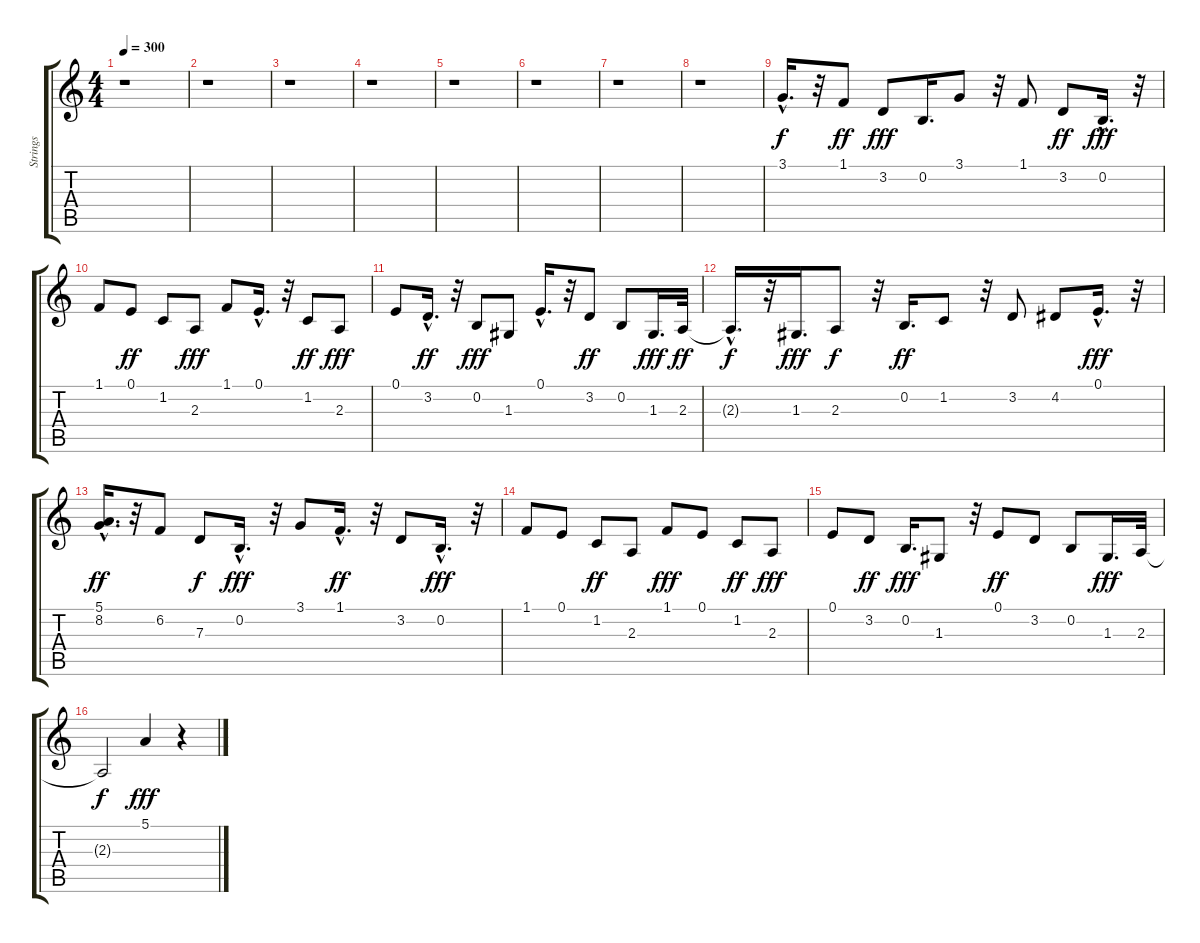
\track ("Strings" "Strings") {instrument stringensemble1}
\staff {score tabs}
\tuning (E4 B3 G3 D3 A2 E2) {hide}
\ts (4 4)
\tempo 300
\clef g2
\ks c
r.1{dy fff} |
r.1 |
r.1 |
r.1 |
r.1 |
r.1 |
r.1 |
r.1 |
3.1{hac}.16{d dy f} r.32 1.1.8{dy ff} 3.2.8{dy fff} 0.2.16{d} 3.1.8 r.32 1.1.8 3.2.8{dy ff} 0.2{hac}.16{d dy fff} r.32 |
1.1.8 0.1.8{dy ff} 1.2.8 2.3.8{dy fff} 1.1.8 0.1{hac}.16{d} r.32 1.2.8{dy ff} 2.3.8{dy fff} |
0.1.8 3.2{hac}.16{d dy ff} r.32 0.2.8{dy fff} 1.3.8 0.1{hac}.16{d} r.32 3.2.8{dy ff} 0.2.8 1.3.16{d dy fff} 2.3.32{dy ff} |
2.3{hac t}.16{d dy f} r.32 1.3.16{d dy fff} 2.3.8{dy f} r.32 0.2.16{d dy ff} 1.2.8 r.32 3.2.8 4.2.8 0.1{hac}.16{d dy fff} r.32 |
(5.1 8.2{hac}).16{d dy ff} r.32 6.2.8 7.3.8{dy f} 0.2{hac}.16{d dy fff} r.32 3.1.8 1.1{hac}.16{d dy ff} r.32 3.2.8 0.2{hac}.16{d dy fff} r.32 |
1.1.8 0.1.8 1.2.8{dy ff} 2.3.8 1.1.8{dy fff} 0.1.8 1.2.8{dy ff} 2.3.8{dy fff} |
0.1.8 3.2.8{dy ff} 0.2.16{d dy fff} 1.3.8 r.32 0.1.8{dy ff} 3.2.8 0.2.8 1.3.16{d dy fff} 2.3.32 |
2.3{t}.2{dy f} 5.1.4{dy fff} r.4
